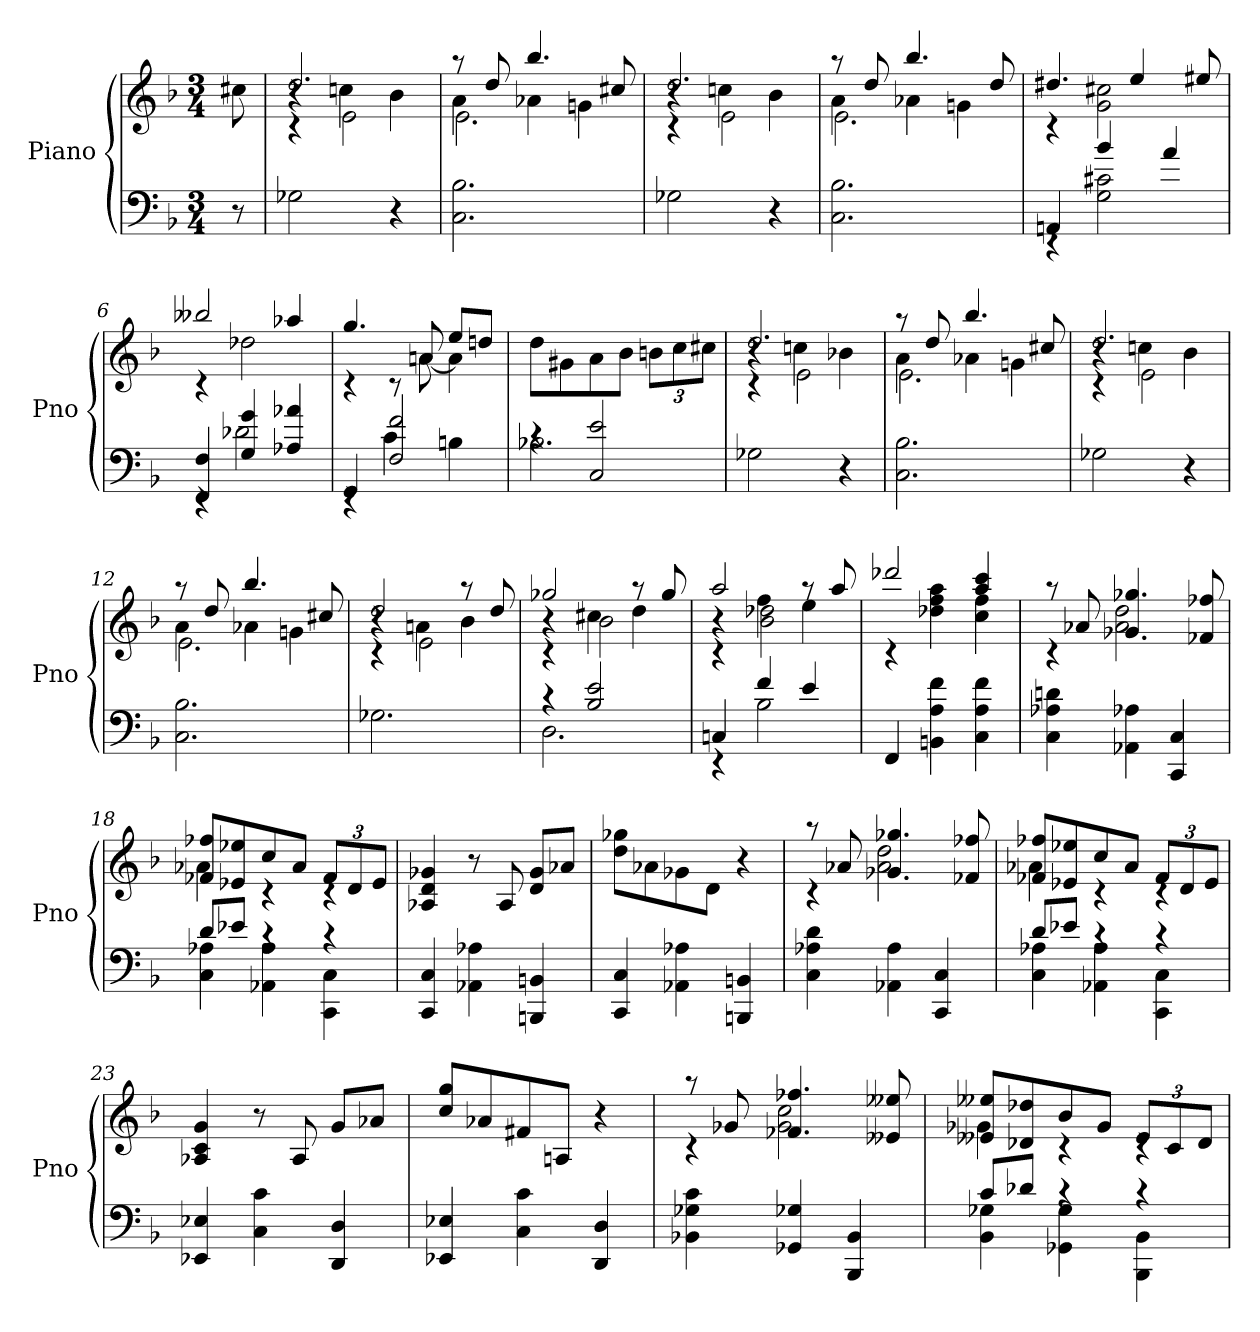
**kern	**kern
*part1	*part1
*staff2	*staff1
*I"Piano	*
*I'Pno	*
*clefF4	*clefG2
*k[b-]	*k[b-]
*F:	*F:
*M3/4	*M3/4
=	=
8r	8cc#X
=1	=1
*	*^
*	*	*^
2G-X	2.dd	4rc	4r
.	.	4ccn	2e\
4r	.	4b-	.
=2	=2	=2	=2
2.C 2.B-	8raa	4a	2.e\
.	8dd	.	.
.	4.bb-	4a-X	.
.	.	4gn	.
.	8cc#X	.	.
=3	=3	=3	=3
2G-X	2.dd	4rc	4r
.	.	4ccn	2e\
4r	.	4b-	.
=4	=4	=4	=4
2.C 2.B-	8raa	4a	2.e\
.	8dd	.	.
.	4.bb-	4a-X	.
.	.	4gn	.
.	8dd	.	.
*	*	*v	*v
=5	=5	=5
*^	*	*
4AAn	4rEE	4.dd#X	4rc
4b-	2G 2c#X	.	2g 2cc#X
.	.	4ee	.
4a	.	.	.
.	.	8ee#X	.
=6	=6	=6	=6
4FF 4F	4rEE	2bb--X	4rc
4G 4g	2d-X	.	2dd-X
4A-X 4a-X	.	4aa-X	.
=7	=7	=7	=7
4GG	4rEE	4.gg	4rc
2F 2f	4c	.	8rc
.	.	8an	[8a
.	4Bn	8eeL	4a]
.	.	8ddnJ	.
*	*	*v	*v
=8	=8	=8
4rc	2.B-X	8ddL
.	.	8g#X
2C 2e	.	8a
.	.	8b-J
.	.	12bnL
.	.	12cc
.	.	12cc#XJ
*v	*v	*
=9	=9
*	*^
*	*	*^
2G-X	2.dd	4rc	4r
.	.	4ccn	2e\
4r	.	4b-X	.
=10	=10	=10	=10
2.C 2.B-	8raa	4a	2.e\
.	8dd	.	.
.	4.bb-	4a-X	.
.	.	4gn	.
.	8cc#X	.	.
=11	=11	=11	=11
2G-X	2.dd	4rc	4r
.	.	4ccn	2e\
4r	.	4b-	.
=12	=12	=12	=12
2.C 2.B-	8raa	4a	2.e\
.	8dd	.	.
.	4.bb-	4a-X	.
.	.	4gn	.
.	8cc#X	.	.
=13	=13	=13	=13
2.G-X	2dd	4rc	4r
.	.	4an	2e\
.	8raa	4b-	.
.	8dd	.	.
=14	=14	=14	=14
*^	*	*	*
4rc	2.D	2gg-X	4rc	4r
2B- 2e	.	.	4cc#X	2b-\
.	.	8raa	4dd	.
.	.	8gg-	.	.
=15	=15	=15	=15	=15
4Cn	4rEE	2aa	4rc	4r
4f	2B-	.	4ff	2b-\ 2dd-X\
4e	.	8raa	4ee	.
.	.	8aa	.	.
*v	*v	*	*	*
*	*	*v	*v
=16	=16	=16
4FF	2ddd-X	4rc
4BBn 4A 4f	.	4dd-X 4ff 4aa
4C 4A 4f	4aa 4ccc	4cc 4ff
=17	=17	=17
4C 4A-X 4dn	8raa	4rc
.	8a-X	.
4AA-X 4A-X	4.g-X 4.gg-X	2a- 2dd
4CC 4C	.	.
.	8f-X 8ff-X	.
=18	=18	=18
*^	*	*
8dL	4C 4A-X	8f-X 8ff-XL	4a-X
8e-XJ	.	8e-X 8ee-X	.
4rc	4AA-X 4A-	8cc	4rc
.	.	8a-J	.
4rc	4CC 4C	12f-L	4rc
.	.	12d	.
.	.	12e-J	.
*v	*v	*	*
*	*v	*v
=19	=19
4CC 4C	4A-X 4d 4g-X
4AA-X 4A-X	8r
.	8A-
4BBBn 4BBn	8d 8g-L
.	8a-XJ
=20	=20
4CC 4C	8dd 8gg-XL
.	8a-X
4AA-X 4A-X	8g-X
.	8dJ
4BBBn 4BBn	4r
=21	=21
*	*^
4C 4A-X 4d	8raa	4rc
.	8a-X	.
4AA-X 4A-	4.g-X 4.gg-X	2a- 2dd
4CC 4C	.	.
.	8f-X 8ff-X	.
=22	=22	=22
*^	*	*
8dL	4C 4A-X	8f-X 8ff-XL	4a-X
8e-XJ	.	8e-X 8ee-X	.
4rc	4AA-X 4A-	8cc	4rc
.	.	8a-J	.
4rc	4CC 4C	12f-L	4rc
.	.	12d	.
.	.	12e-J	.
*v	*v	*	*
*	*v	*v
=23	=23
4EE-X 4E-X	4A-X 4c 4g
4C 4c	8r
.	8A-
4DD 4D	8gL
.	8a-XJ
=24	=24
4EE-X 4E-X	8cc 8ggL
.	8a-X
4C 4c	8f#X
.	8AnJ
4DD 4D	4r
=25	=25
*	*^
4BB-X 4G-X 4c	8raa	4rc
.	8g-X	.
4GG-X 4G-X	4.f-X 4.ff-X	2g- 2cc
4BBB- 4BB-	.	.
.	8e--X 8ee--X	.
=26	=26	=26
*^	*	*
8cL	4BB- 4G-X	8e--X 8ee--XL	4g-X
8d-XJ	.	8d-X 8dd-X	.
4rc	4GG-X 4G-	8b-	4rc
.	.	8g-J	.
4rc	4BBB- 4BB-	12e--L	4rc
.	.	12c	.
.	.	12d-J	.
*v	*v	*	*
*	*v	*v
=	=
*-	*-
